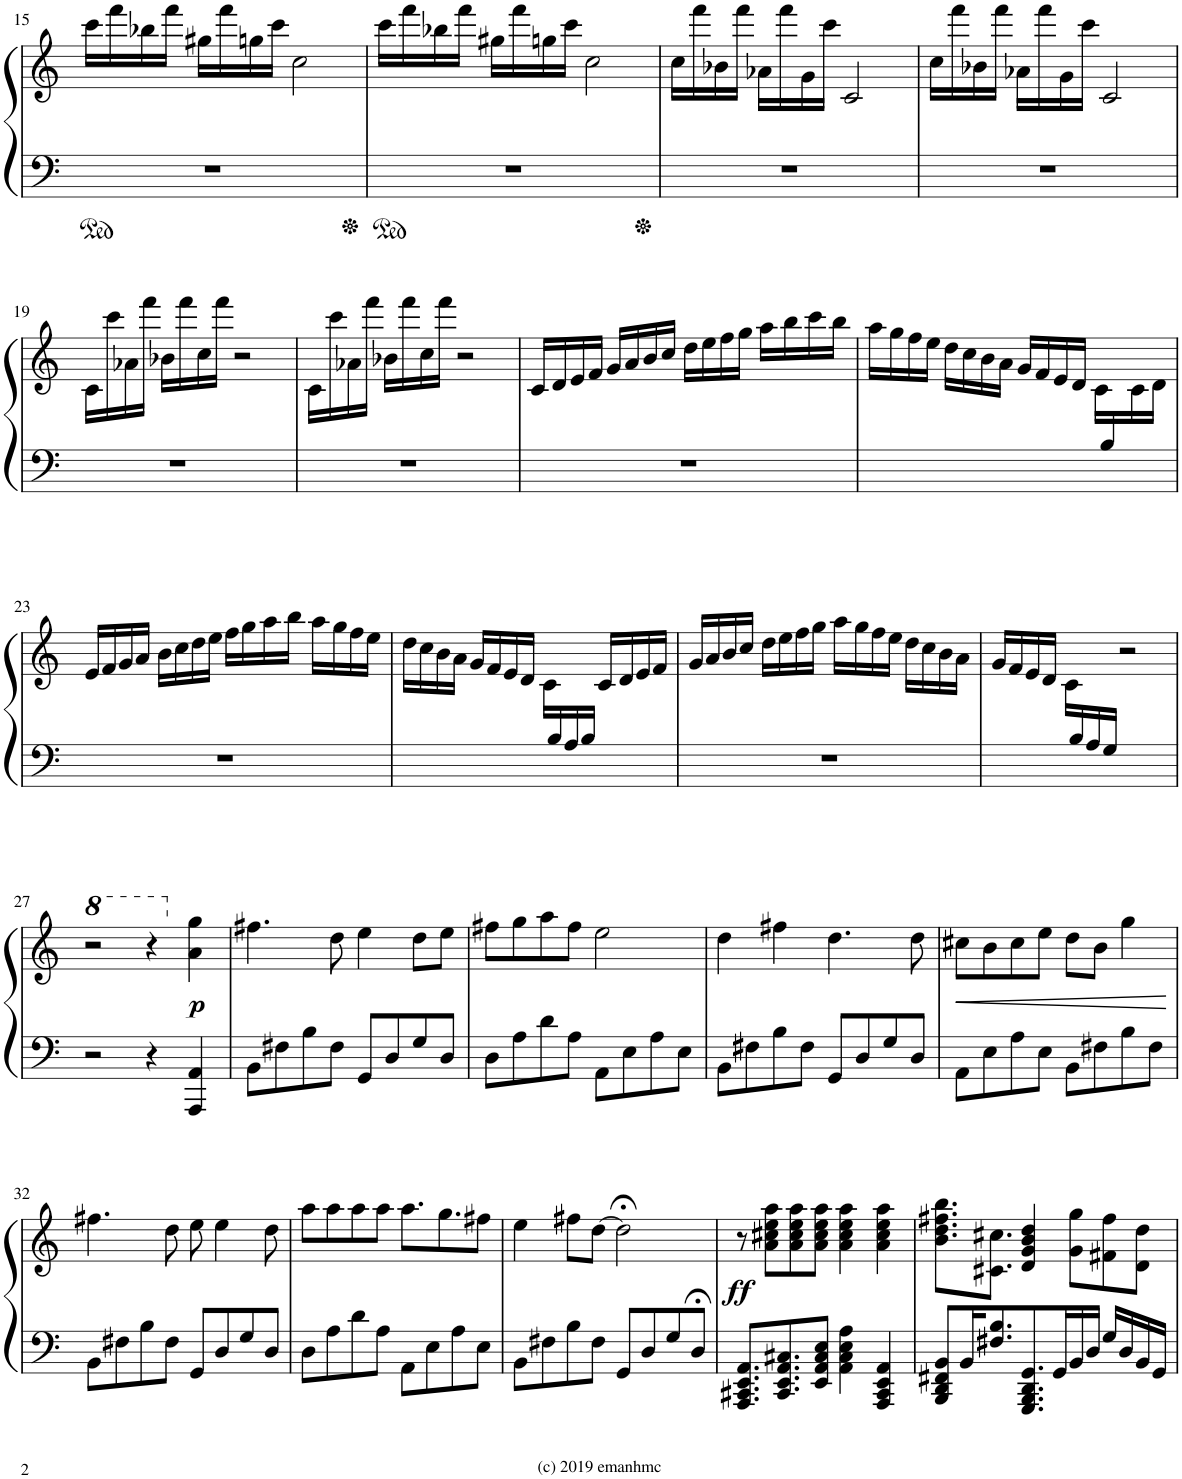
**kern	**kern	**dynam
*part1	*part1	*part1
*staff2	*staff1	*staff1/2
*I"Piano	*	*
*I'Pno.	*	*
!!LO:PB:g=z
*clefF4	*clefG2	*
*k[]	*k[]	*
*M4/4	*M4/4	*
*met(c)	*met(c)	*
=15	=15	=15
1r	16ccc\LL	.
.	16fff\	.
.	16bb-X\	.
.	16fff\JJ	.
.	16gg#X\LL	.
.	16fff\	.
.	16ggn\	.
.	16ccc\JJ	.
.	2cc\	.
=16	=16	=16
1r	16ccc\LL	.
.	16fff\	.
.	16bb-X\	.
.	16fff\JJ	.
.	16gg#X\LL	.
.	16fff\	.
.	16ggn\	.
.	16ccc\JJ	.
.	2cc\	.
=17	=17	=17
1r	16cc\LL	.
.	16fff\	.
.	16b-X\	.
.	16fff\JJ	.
.	16a-X\LL	.
.	16fff\	.
.	16g\	.
.	16ccc\JJ	.
.	2c/	.
=18	=18	=18
1r	16cc\LL	.
.	16fff\	.
.	16b-X\	.
.	16fff\JJ	.
.	16a-X\LL	.
.	16fff\	.
.	16g\	.
.	16ccc\JJ	.
.	2c/	.
!!LO:LB:g=z
=19	=19	=19
1r	16c\LL	.
.	16ccc\	.
.	16a-X\	.
.	16fff\JJ	.
.	16b-X\LL	.
.	16fff\	.
.	16cc\	.
.	16fff\JJ	.
.	2r	.
=20	=20	=20
1r	16c\LL	.
.	16ccc\	.
.	16a-X\	.
.	16fff\JJ	.
.	16b-X\LL	.
.	16fff\	.
.	16cc\	.
.	16fff\JJ	.
.	2r	.
=21	=21	=21
1r	16c/LL	.
.	16d/	.
.	16e/	.
.	16f/JJ	.
.	16g/LL	.
.	16a/	.
.	16b/	.
.	16cc/JJ	.
.	16dd\LL	.
.	16ee\	.
.	16ff\	.
.	16gg\JJ	.
.	16aa\LL	.
.	16bb\	.
.	16ccc\	.
.	16bb\JJ	.
=22	=22	=22
*^	*	*
16ryy	1ryy	16aa\LL	.
.	.	16gg\	.
.	.	16ff\	.
.	.	16ee\JJ	.
.	.	16dd\LL	.
.	.	16cc\	.
.	.	16b\	.
.	.	16a\JJ	.
.	.	16g/LL	.
.	.	16f/	.
.	.	16e/	.
.	.	16d/JJ	.
.	.	16c\LL	.
16B/	.	16ryy	.
8ryy	.	16c\	.
.	.	16d\JJ	.
*v	*v	*	*
!!LO:LB:g=z
=23	=23	=23
1r	16e/LL	.
.	16f/	.
.	16g/	.
.	16a/JJ	.
.	16b\LL	.
.	16cc\	.
.	16dd\	.
.	16ee\JJ	.
.	16ff\LL	.
.	16gg\	.
.	16aa\	.
.	16bb\JJ	.
.	16aa\LL	.
.	16gg\	.
.	16ff\	.
.	16ee\JJ	.
=24	=24	=24
*^	*	*
16ryy	1ryy	16dd\LL	.
.	.	16cc\	.
.	.	16b\	.
.	.	16a\JJ	.
.	.	16g/LL	.
.	.	16f/	.
.	.	16e/	.
.	.	16d/JJ	.
.	.	16c\LL	.
16B/	.	8.ryy	.
16A/	.	.	.
16B/JJ	.	.	.
4ryy	.	16c/LL	.
.	.	16d/	.
.	.	16e/	.
.	.	16f/JJ	.
*v	*v	*	*
=25	=25	=25
1r	16g/LL	.
.	16a/	.
.	16b/	.
.	16cc/JJ	.
.	16dd\LL	.
.	16ee\	.
.	16ff\	.
.	16gg\JJ	.
.	16aa\LL	.
.	16gg\	.
.	16ff\	.
.	16ee\JJ	.
.	16dd\LL	.
.	16cc\	.
.	16b\	.
.	16a\JJ	.
=26	=26	=26
*^	*	*
16ryy	1ryy	16g/LL	.
.	.	16f/	.
.	.	16e/	.
.	.	16d/JJ	.
.	.	16c\LL	.
16B/	.	8.ryy	.
16A/	.	.	.
16G/JJ	.	.	.
2ryy	.	2r	.
*v	*v	*	*
!!LO:LB:g=z
=27	=27	=27
*	*8va	*
2r	2r	.
4r	4r	.
*	*X8va	*
!	!	!LO:DY:b
4AAA/ 4AA/	4a\ 4gg\	p
=28	=28	=28
8BB\L	4.ff#X\	.
8F#X\	.	.
8B\	.	.
8F#\J	8dd\	.
8GG/L	4ee\	.
8D/	.	.
8G/	8dd\L	.
8D/J	8ee\J	.
=29	=29	=29
8D\L	8ff#X\L	.
8A\	8gg\	.
8d\	8aa\	.
8A\J	8ff#\J	.
8AA\L	2ee\	.
8E\	.	.
8A\	.	.
8E\J	.	.
=30	=30	=30
8BB\L	4dd\	.
8F#X\	.	.
8B\	4ff#X\	.
8F#\J	.	.
8GG/L	4.dd\	.
8D/	.	.
8G/	.	.
8D/J	8dd\	.
=31	=31	=31
!	!	!LO:HP:b
8AA\L	8cc#X\L	<
8E\	8b\	.
8A\	8cc#\	.
8E\J	8ee\J	.
8BB\L	8dd\L	.
8F#X\	8b\J	.
8B\	4gg\	.
8F#\J	.	.
.	.	[
!!LO:LB:g=z
=32	=32	=32
8BB\L	4.ff#X\	.
8F#X\	.	.
8B\	.	.
8F#\J	8dd\	.
8GG/L	8ee\	.
8D/	4ee\	.
8G/	.	.
8D/J	8dd\	.
=33	=33	=33
8D\L	8aa\L	.
8A\	8aa\	.
8d\	8aa\	.
8A\J	8aa\J	.
8AA\L	8.aa\L	.
8E\	.	.
.	8.gg\	.
8A\	.	.
8E\J	8ff#X\J	.
=34	=34	=34
8BB\L	4ee\	.
8F#X\	.	.
8B\	8ff#X\L	.
8F#\J	[8dd\J	.
8GG/L	2dd;<\]	.
8D/	.	.
8G/	.	.
8D;</J	.	.
=35	=35	=35
!	!	!LO:DY:b
8.AAA/ 8.CC#X/ 8.EE/ 8.AA/L	8r	ff
.	8a\ 8cc#X\ 8ee\ 8aa\L	.
8.CC#/ 8.EE/ 8.AA/ 8.C#X/	.	.
.	8a\ 8cc#\ 8ee\ 8aa\	.
8EE/ 8AA/ 8C#/ 8E/J	8a\ 8cc#\ 8ee\ 8aa\J	.
4AA\ 4C#\ 4E\ 4A\	4a\ 4cc#\ 4ee\ 4aa\	.
4AAA/ 4CC#/ 4EE/ 4AA/	4a\ 4cc#\ 4ee\ 4aa\	.
=36	=36	=36
8BBB/ 8DD/ 8FF#X/ 8BB/L	8.b\ 8.dd\ 8.ff#X\ 8.bb\L	.
16BB/K	.	.
8.F#X/ 8.B/	8.c#X\ 8.cc#X\J	.
8.GGG/ 8.BBB/ 8.DD/ 8.GG/	4d/ 4g/ 4b/ 4dd/	.
16GG/L	.	.
16BB/	8g\ 8gg\L	.
16D/JJ	.	.
16G/LL	8f#X\ 8ff#\	.
16D/	.	.
16BB/	8d\ 8dd\J	.
16GG/JJ	.	.
=	=	=
*-	*-	*-
